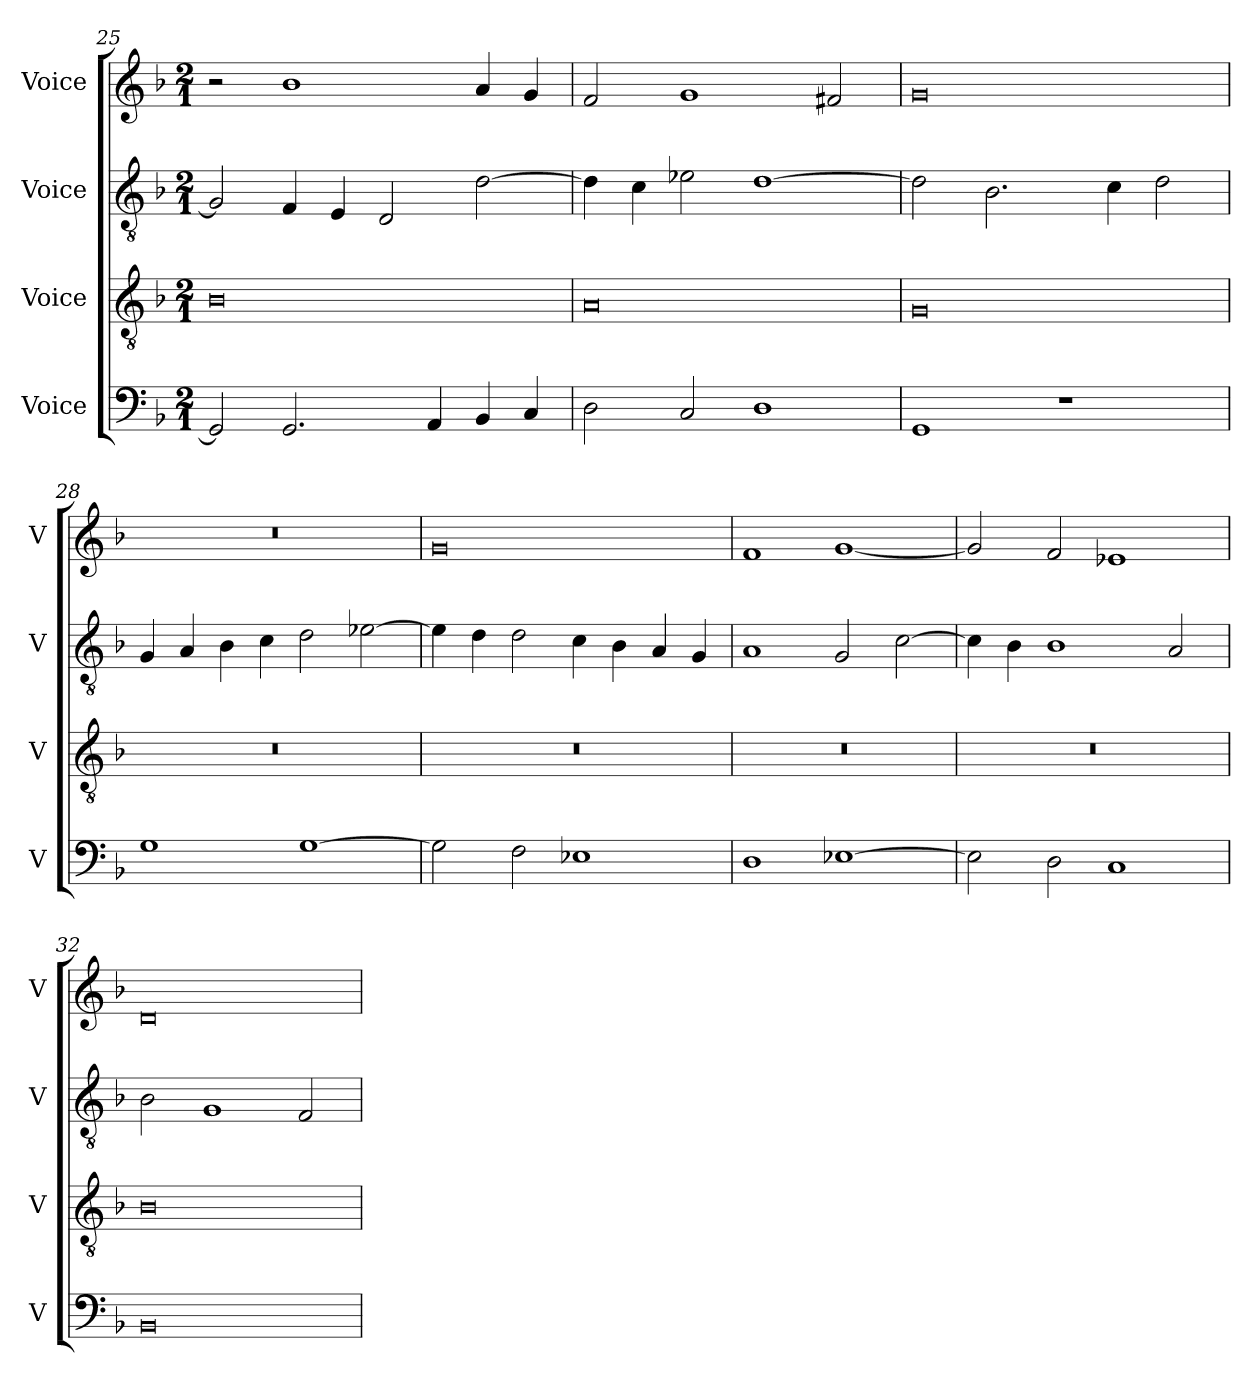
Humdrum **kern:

**kern	**kern	**kern	**kern
*part4	*part3	*part2	*part1
*staff4	*staff3	*staff2	*staff1
*I"Voice	*I"Voice	*I"Voice	*I"Voice
*I'V	*I'V	*I'V	*I'V
!!LO:LB:g=z
*clefF4	*clefGv2	*clefGv2	*clefG2
*k[b-]	*k[b-]	*k[b-]	*k[b-]
*M2/1	*M2/1	*M2/1	*M2/1
=25	=25	=25	=25
2GG/]	0B-	2G/]	2r
2.GG/	.	4F/	1b-
.	.	4E/	.
.	.	2D/	.
4AA/	.	.	.
4BB-/	.	[2d\	4a/
4C/	.	.	4g/
=26	=26	=26	=26
2D\	0A	4d\]	2f/
.	.	4c\	.
2C/	.	2e-X\	1g
1D	.	[1d	.
.	.	.	2f#X/
=27	=27	=27	=27
1GG	0G	2d\]	0g
.	.	2.B-\	.
1r	.	.	.
.	.	4c\	.
.	.	2d\	.
!!LO:PB:g=z
=28	=28	=28	=28
1G	0r	4G/	0r
.	.	4A/	.
.	.	4B-\	.
.	.	4c\	.
[1G	.	2d\	.
.	.	[2e-X\	.
=29	=29	=29	=29
2G\]	0r	4e-\]	0g
.	.	4d\	.
2F\	.	2d\	.
1E-X	.	4c\	.
.	.	4B-\	.
.	.	4A/	.
.	.	4G/	.
=30	=30	=30	=30
1D	0r	1A	1f
[1E-X	.	2G/	[1g
.	.	[2c\	.
!!LO:LB:g=z
=31	=31	=31	=31
2E-\]	0r	4c\]	2g/]
.	.	4B-\	.
2D\	.	1B-	2f/
1C	.	.	1e-X
.	.	2A/	.
=32	=32	=32	=32
0BB-	0B-	2B-\	0d
.	.	1G	.
.	.	2F/	.
=	=	=	=
*-	*-	*-	*-
